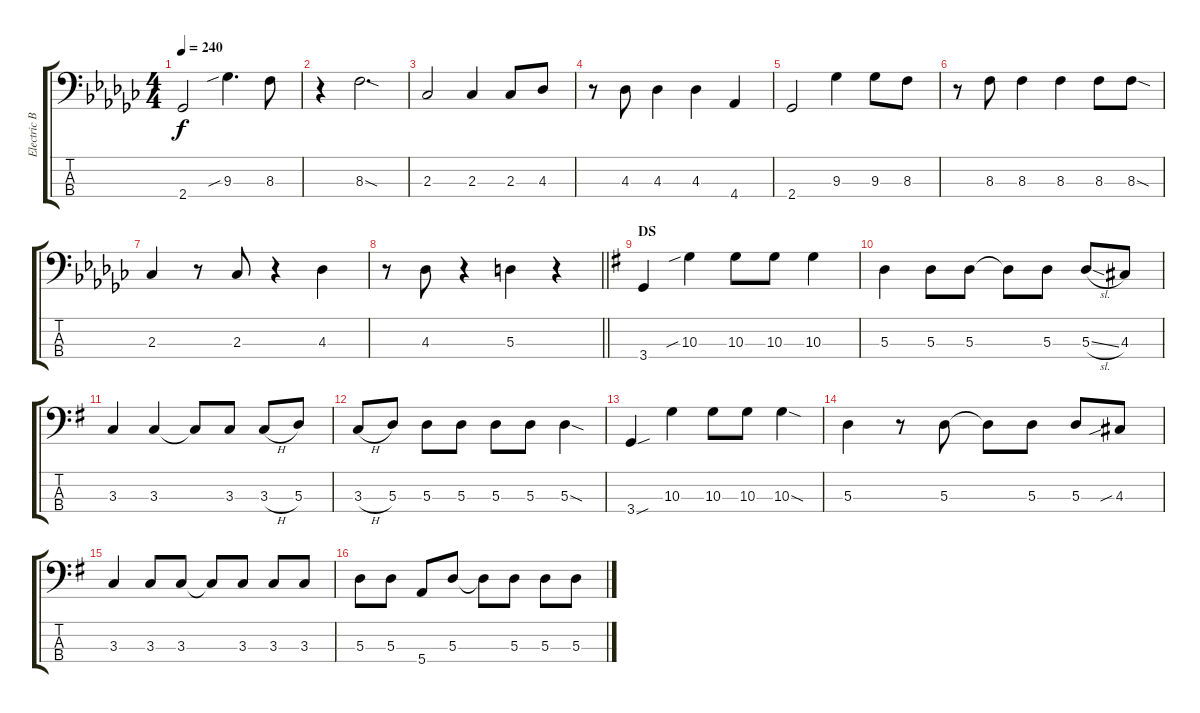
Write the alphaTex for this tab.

\track ("Electric Bass" "Electric B") {instrument electricbassfinger}
\staff {score tabs}
\tuning (G2 D2 A1 E1) {hide}
\ts (4 4)
\section ("" "")
\tempo 240
\clef f4
\ks gb
2.4.2{dy f} 9.3{sib}.4{d} 8.3.8 |
r.4 8.3{sod}.2{d} |
2.3.2 2.3.4 2.3.8 4.3.8 |
r.8 4.3.8 4.3.4 4.3.4 4.4.4 |
2.4.2 9.3.4 9.3.8 8.3.8 |
r.8 8.3.8 8.3.4 8.3.4 8.3.8 8.3{sod}.8 |
2.3.4 r.8 2.3.8 r.4 4.3.4 |
\barLineRight lightlight
r.8 4.3.8 r.4 5.3.4 r.4 |
\section ("" "DS")
\ks g
3.4.4 10.3{sib}.4 10.3.8 10.3.8 10.3.4 |
5.3.4 5.3.8 5.3.8 5.3{t}.8 5.3.8 5.3{sl}.8 4.3.8 |
3.3.4 3.3.4 3.3{t}.8 3.3.8 3.3{h}.8 5.3.8 |
3.3{h}.8 5.3.8 5.3.8 5.3.8 5.3.8 5.3.8 5.3{sod}.4 |
3.4{sou}.4 10.3.4 10.3.8 10.3.8 10.3{sod}.4 |
5.3.4 r.8 5.3.8 5.3{t}.8 5.3.8 5.3.8 4.3{sib}.8 |
3.3.4 3.3.8 3.3.8 3.3{t}.8 3.3.8 3.3.8 3.3.8 |
5.3.8 5.3.8 5.4.8 5.3.8 5.3{t}.8 5.3.8 5.3.8 5.3.8
